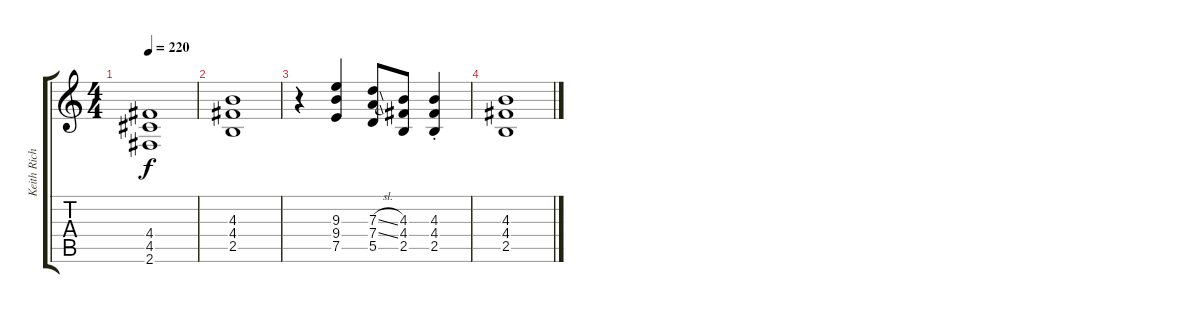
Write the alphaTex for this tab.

\track ("Keith Richards" "Keith Rich") {instrument overdrivenguitar}
\staff {score tabs}
\tuning (E4 B3 G3 D3 A2 E2) {hide}
\ts (4 4)
\tempo 220
\clef g2
\ks c
(4.4 4.5 2.6).1{dy f} |
(4.3 4.4 2.5).1 |
r.4 (9.3 9.4 7.5).4 (7.3{sl} 7.4{sl} 5.5).8 (4.3 4.4 2.5).8 (4.3{st} 4.4{st} 2.5{st}).4 |
(4.3 4.4 2.5).1
